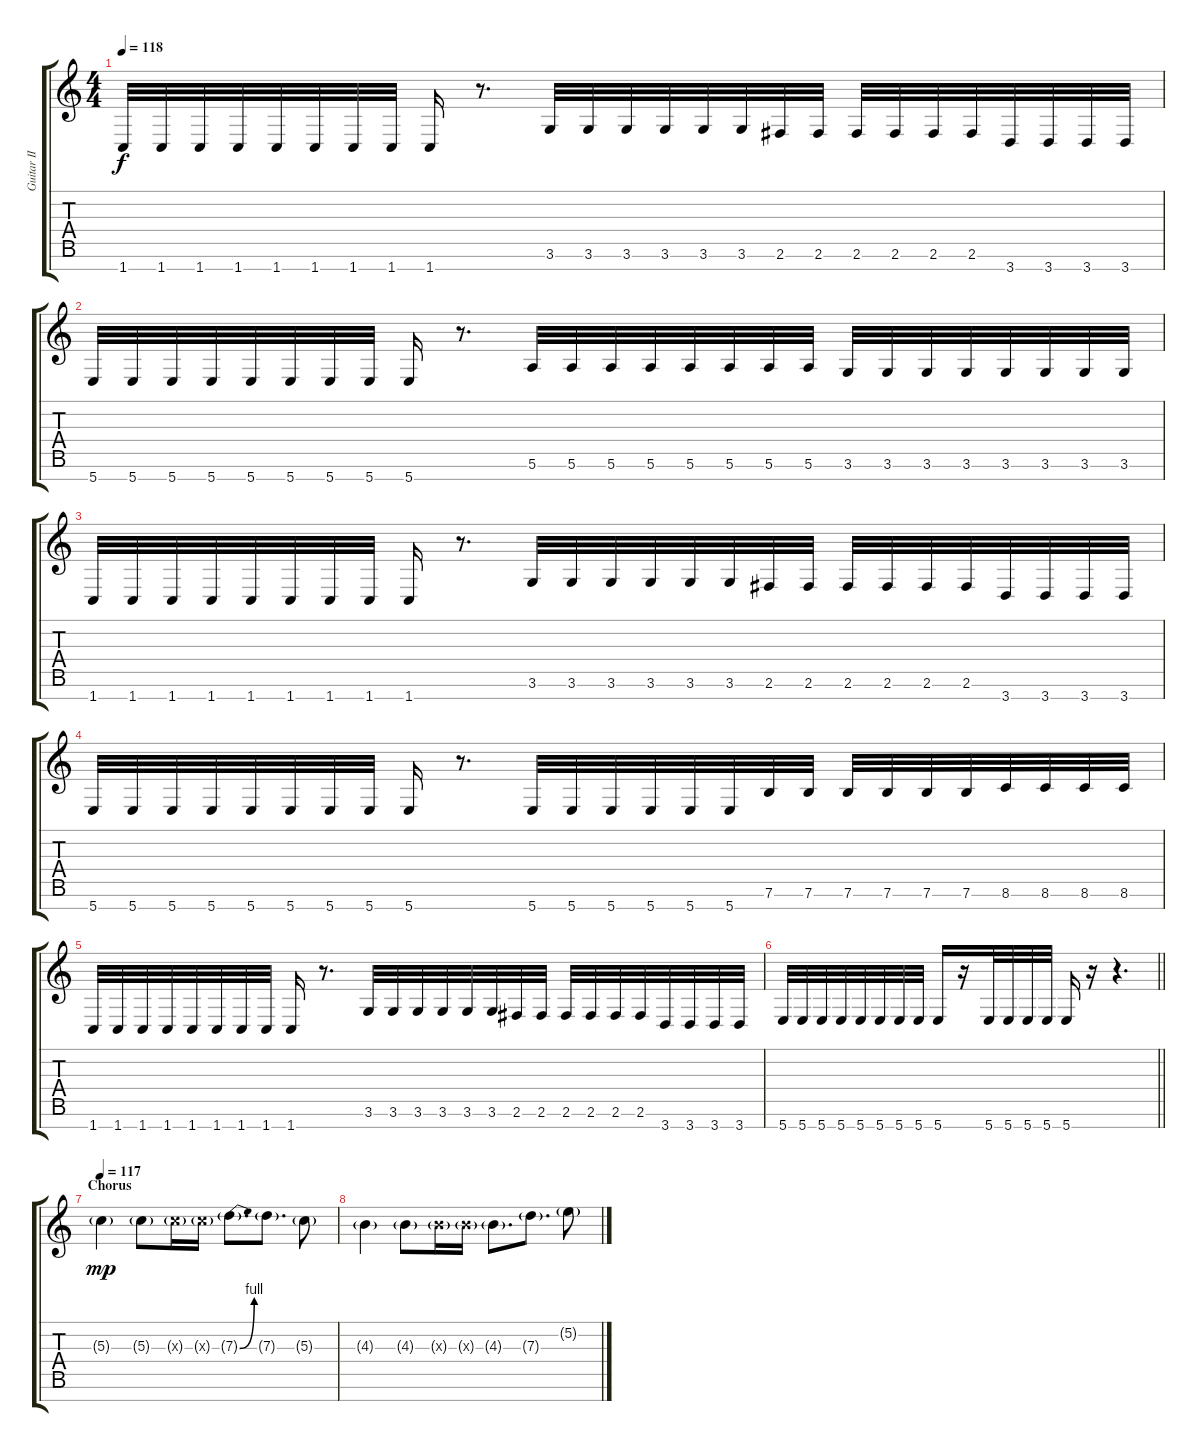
\track ("Guitar II" "Guitar II") {instrument distortionguitar}
\staff {score tabs}
\tuning (E4 B3 G3 D3 A2 E2 B1) {hide}
\ts (4 4)
\tempo 118
\clef g2
\ks c
1.7.32{dy f} 1.7.32 1.7.32 1.7.32 1.7.32 1.7.32 1.7.32 1.7.32 1.7.16 r.8{d} 3.6.32 3.6.32 3.6.32 3.6.32 3.6.32 3.6.32 2.6.32 2.6.32 2.6.32 2.6.32 2.6.32 2.6.32 3.7.32 3.7.32 3.7.32 3.7.32 |
5.7.32 5.7.32 5.7.32 5.7.32 5.7.32 5.7.32 5.7.32 5.7.32 5.7.16 r.8{d} 5.6.32 5.6.32 5.6.32 5.6.32 5.6.32 5.6.32 5.6.32 5.6.32 3.6.32 3.6.32 3.6.32 3.6.32 3.6.32 3.6.32 3.6.32 3.6.32 |
1.7.32 1.7.32 1.7.32 1.7.32 1.7.32 1.7.32 1.7.32 1.7.32 1.7.16 r.8{d} 3.6.32 3.6.32 3.6.32 3.6.32 3.6.32 3.6.32 2.6.32 2.6.32 2.6.32 2.6.32 2.6.32 2.6.32 3.7.32 3.7.32 3.7.32 3.7.32 |
5.7.32 5.7.32 5.7.32 5.7.32 5.7.32 5.7.32 5.7.32 5.7.32 5.7.16 r.8{d} 5.7.32 5.7.32 5.7.32 5.7.32 5.7.32 5.7.32 7.6.32 7.6.32 7.6.32 7.6.32 7.6.32 7.6.32 8.6.32 8.6.32 8.6.32 8.6.32 |
1.7.32 1.7.32 1.7.32 1.7.32 1.7.32 1.7.32 1.7.32 1.7.32 1.7.16 r.8{d} 3.6.32 3.6.32 3.6.32 3.6.32 3.6.32 3.6.32 2.6.32 2.6.32 2.6.32 2.6.32 2.6.32 2.6.32 3.7.32 3.7.32 3.7.32 3.7.32 |
\barLineRight lightlight
5.7.32 5.7.32 5.7.32 5.7.32 5.7.32 5.7.32 5.7.32 5.7.32 5.7.16 r.16 5.7.32 5.7.32 5.7.32 5.7.32 5.7.16 r.16 r.4{d} |
\section ("" "Chorus")
\tempo 117
5.3{g}.4{dy mp balance 8} 5.3{g}.8 5.3{g x}.16 5.3{g x}.16 7.3{be (bend 0 0 60 4) g}.8{d} 7.3{g}.8{d} 5.3{g}.8 |
4.3{g}.4 4.3{g}.8 4.3{g x}.16 4.3{g x}.16 4.3{g}.8{d} 7.3{g}.8{d} 5.2{g}.8
